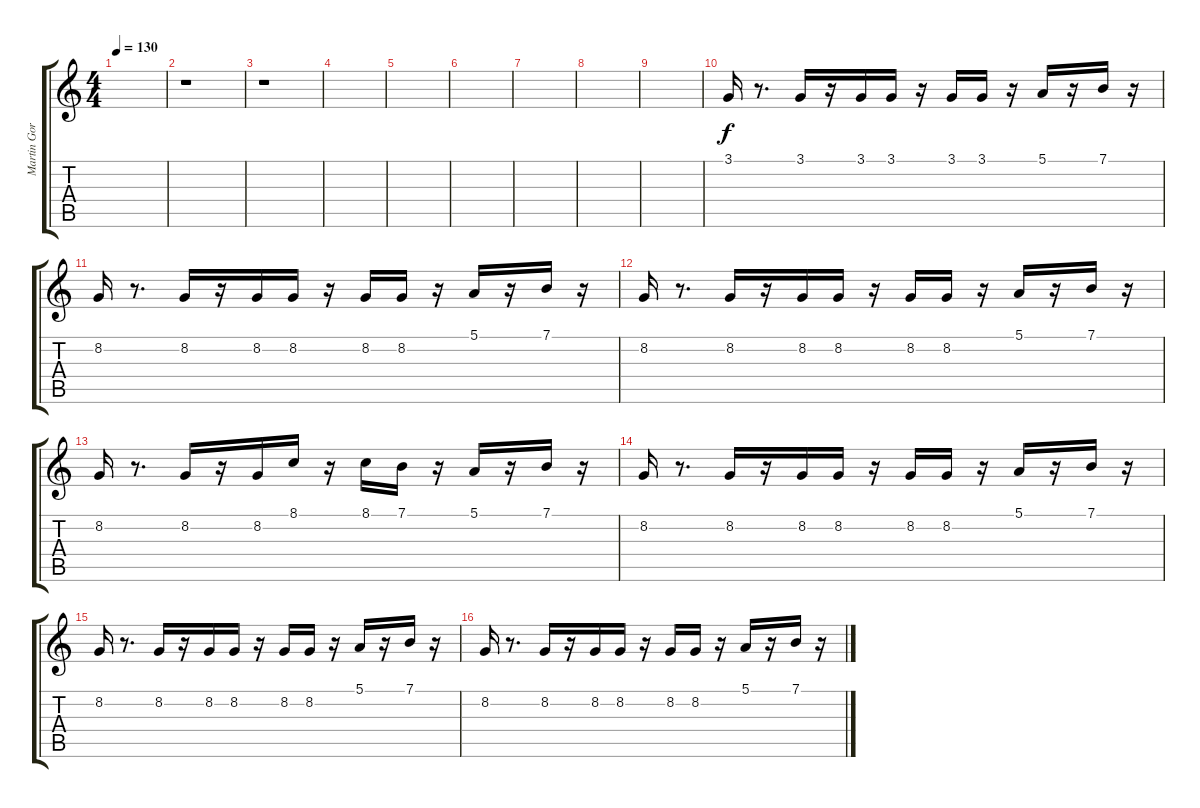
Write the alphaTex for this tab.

\track ("Martin Gore" "Martin Gor") {instrument synthbrass1}
\staff {score tabs}
\tuning (E4 B3 G3 D3 A2 E2) {hide}
\ts (4 4)
\tempo 130
\clef g2
\ks c
|
r.1 |
r.1 |
|
|
|
|
|
|
3.1.16 r.8{d} 3.1.16 r.16 3.1.16 3.1.16 r.16 3.1.16 3.1.16 r.16 5.1.16 r.16 7.1.16 r.16 |
8.2.16 r.8{d} 8.2.16 r.16 8.2.16 8.2.16 r.16 8.2.16 8.2.16 r.16 5.1.16 r.16 7.1.16 r.16 |
8.2.16 r.8{d} 8.2.16 r.16 8.2.16 8.2.16 r.16 8.2.16 8.2.16 r.16 5.1.16 r.16 7.1.16 r.16 |
8.2.16 r.8{d} 8.2.16 r.16 8.2.16 8.1.16 r.16 8.1.16 7.1.16 r.16 5.1.16 r.16 7.1.16 r.16 |
8.2.16 r.8{d} 8.2.16 r.16 8.2.16 8.2.16 r.16 8.2.16 8.2.16 r.16 5.1.16 r.16 7.1.16 r.16 |
8.2.16 r.8{d} 8.2.16 r.16 8.2.16 8.2.16 r.16 8.2.16 8.2.16 r.16 5.1.16 r.16 7.1.16 r.16 |
8.2.16 r.8{d} 8.2.16 r.16 8.2.16 8.2.16 r.16 8.2.16 8.2.16 r.16 5.1.16 r.16 7.1.16 r.16
